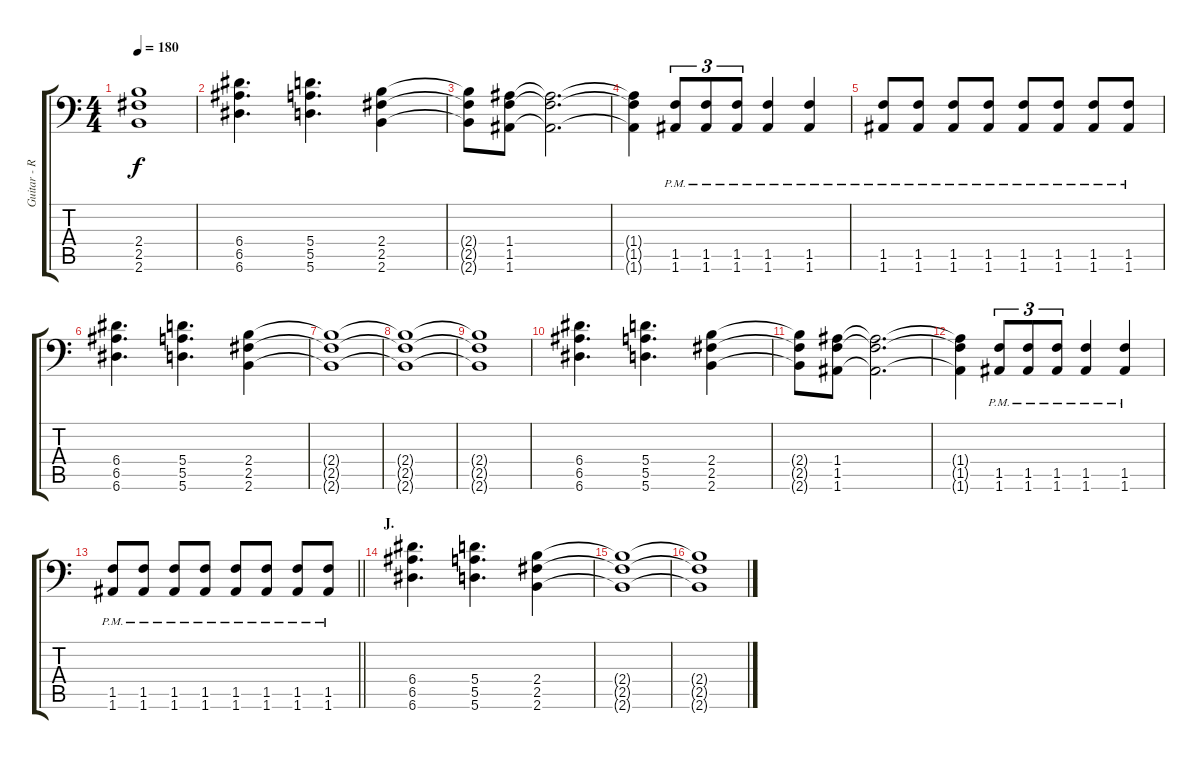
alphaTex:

\track ("Guitar - Right" "Guitar - R") {instrument distortionguitar}
\staff {score tabs}
\tuning (B3 Gb3 D3 A2 E2 A1) {hide}
\ts (4 4)
\tempo 180
\clef f4
\ks c
(2.4{t} 2.5{t} 2.6{t}).1{dy f} |
(6.4 6.5 6.6).4{d} (5.4 5.5 5.6).4{d} (2.4 2.5 2.6).4 |
(2.4{t} 2.5{t} 2.6{t}).8 (1.4 1.5 1.6).8 (1.4{t} 1.5{t} 1.6{t}).2{d} |
(1.4{t} 1.5{t} 1.6{t}).4 (1.5{pm} 1.6{pm}).8{tu (3 2)} (1.5{pm} 1.6{pm}).8{tu (3 2)} (1.5{pm} 1.6{pm}).8{tu (3 2)} (1.5{pm} 1.6{pm}).4 (1.5{pm} 1.6{pm}).4 |
(1.5{pm} 1.6{pm}).8 (1.5{pm} 1.6{pm}).8 (1.5{pm} 1.6{pm}).8 (1.5{pm} 1.6{pm}).8 (1.5{pm} 1.6{pm}).8 (1.5{pm} 1.6{pm}).8 (1.5{pm} 1.6{pm}).8 (1.5{pm} 1.6{pm}).8 |
(6.4 6.5 6.6).4{d} (5.4 5.5 5.6).4{d} (2.4 2.5 2.6).4 |
(2.4{t} 2.5{t} 2.6{t}).1 |
(2.4{t} 2.5{t} 2.6{t}).1 |
(2.4{t} 2.5{t} 2.6{t}).1 |
(6.4 6.5 6.6).4{d} (5.4 5.5 5.6).4{d} (2.4 2.5 2.6).4 |
(2.4{t} 2.5{t} 2.6{t}).8 (1.4 1.5 1.6).8 (1.4{t} 1.5{t} 1.6{t}).2{d} |
(1.4{t} 1.5{t} 1.6{t}).4 (1.5{pm} 1.6{pm}).8{tu (3 2)} (1.5{pm} 1.6{pm}).8{tu (3 2)} (1.5{pm} 1.6{pm}).8{tu (3 2)} (1.5{pm} 1.6{pm}).4 (1.5{pm} 1.6{pm}).4 |
\barLineRight lightlight
(1.5{pm} 1.6{pm}).8 (1.5{pm} 1.6{pm}).8 (1.5{pm} 1.6{pm}).8 (1.5{pm} 1.6{pm}).8 (1.5{pm} 1.6{pm}).8 (1.5{pm} 1.6{pm}).8 (1.5{pm} 1.6{pm}).8 (1.5{pm} 1.6{pm}).8 |
\section ("" "J.")
(6.4 6.5 6.6).4{d} (5.4 5.5 5.6).4{d} (2.4 2.5 2.6).4 |
(2.4{t} 2.5{t} 2.6{t}).1 |
(2.4{t} 2.5{t} 2.6{t}).1
